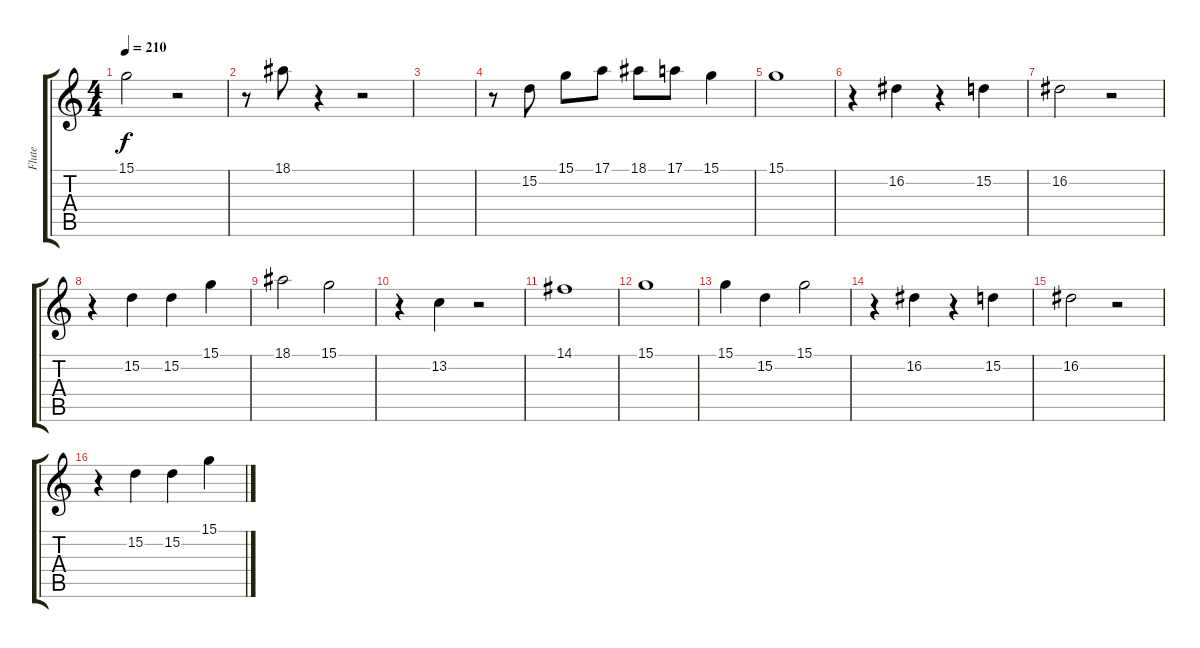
\track ("Flute" "Flute") {instrument flute}
\staff {score tabs}
\tuning (E4 B3 G3 D3 A2 E2) {hide}
\ts (4 4)
\tempo 210
\clef g2
\ks c
15.1.2{dy f} r.2 |
r.8 18.1.8 r.4 r.2 |
|
r.8 15.2.8 15.1.8 17.1.8 18.1.8 17.1.8 15.1.4 |
15.1.1 |
r.4 16.2.4 r.4 15.2.4 |
16.2.2 r.2 |
r.4 15.2.4 15.2.4 15.1.4 |
18.1.2 15.1.2 |
r.4 13.2.4 r.2 |
14.1.1 |
15.1.1 |
15.1.4 15.2.4 15.1.2 |
r.4 16.2.4 r.4 15.2.4 |
16.2.2 r.2 |
r.4 15.2.4 15.2.4 15.1.4
